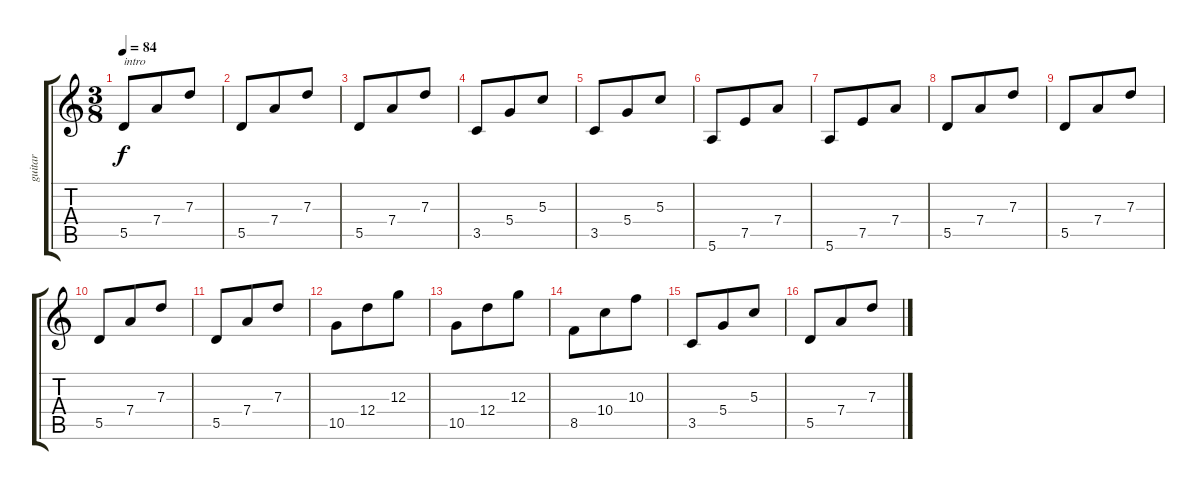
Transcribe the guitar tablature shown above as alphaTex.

\track ("guitar" "guitar") {instrument electricguitarjazz}
\staff {score tabs}
\tuning (E4 B3 G3 D3 A2 E2) {hide}
\ts (3 8)
\tempo 84
\clef g2
\ks c
5.5.8{txt "intro" dy f instrument electricguitarjazz} 7.4.8 7.3.8 |
5.5.8 7.4.8 7.3.8 |
5.5.8 7.4.8 7.3.8 |
3.5.8 5.4.8 5.3.8 |
3.5.8 5.4.8 5.3.8 |
5.6.8 7.5.8 7.4.8 |
5.6.8 7.5.8 7.4.8 |
5.5.8 7.4.8 7.3.8 |
5.5.8 7.4.8 7.3.8 |
5.5.8 7.4.8 7.3.8 |
5.5.8 7.4.8 7.3.8 |
10.5.8 12.4.8 12.3.8 |
10.5.8 12.4.8 12.3.8 |
8.5.8 10.4.8 10.3.8 |
3.5.8 5.4.8 5.3.8 |
5.5.8 7.4.8 7.3.8
